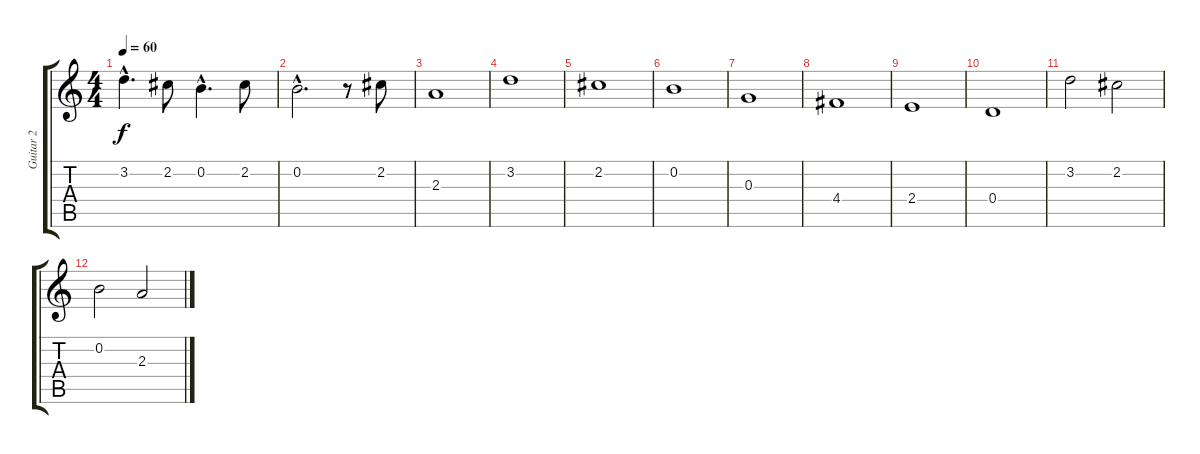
\track ("Guitar 2" "Guitar 2") {instrument electricguitarjazz}
\staff {score tabs}
\tuning (E4 B3 G3 D3 A2 E2) {hide}
\ts (4 4)
\tempo 60
\clef g2
\ks c
3.2{hac}.4{d dy f} 2.2.8 0.2{hac}.4{d} 2.2.8 |
0.2{hac}.2{d} r.8 2.2.8 |
2.3.1 |
3.2.1 |
2.2.1 |
0.2.1{volume 11} |
0.3.1{volume 10} |
4.4.1{volume 9} |
2.4.1{volume 7} |
0.4.1{volume 5} |
3.2.2{volume 4} 2.2.2 |
0.2.2{volume 3} 2.3.2
